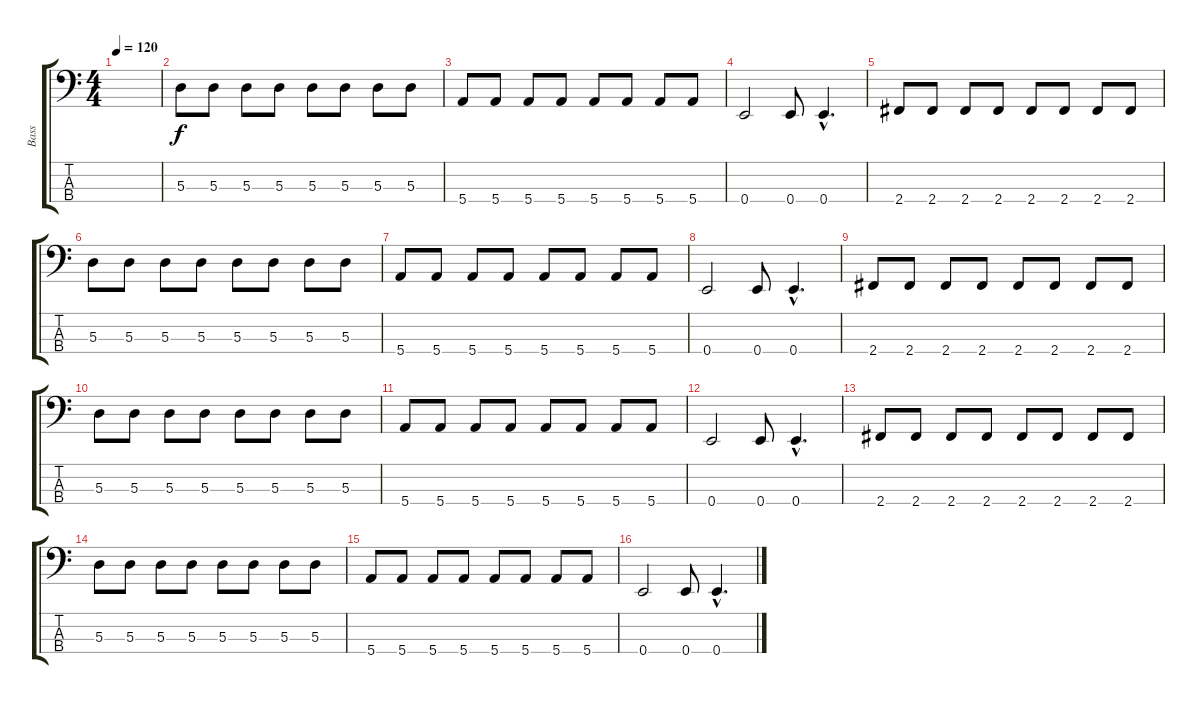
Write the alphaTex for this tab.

\track ("Bass" "Bass") {instrument electricbassfinger}
\staff {score tabs}
\tuning (G2 D2 A1 E1) {hide}
\ts (4 4)
\tempo 120
\clef f4
\ks c
|
5.3.8 5.3.8 5.3.8 5.3.8 5.3.8 5.3.8 5.3.8 5.3.8 |
5.4.8 5.4.8 5.4.8 5.4.8 5.4.8 5.4.8 5.4.8 5.4.8 |
0.4.2 0.4.8 0.4{hac}.4{d} |
2.4.8 2.4.8 2.4.8 2.4.8 2.4.8 2.4.8 2.4.8 2.4.8 |
5.3.8 5.3.8 5.3.8 5.3.8 5.3.8 5.3.8 5.3.8 5.3.8 |
5.4.8 5.4.8 5.4.8 5.4.8 5.4.8 5.4.8 5.4.8 5.4.8 |
0.4.2 0.4.8 0.4{hac}.4{d} |
2.4.8 2.4.8 2.4.8 2.4.8 2.4.8 2.4.8 2.4.8 2.4.8 |
5.3.8 5.3.8 5.3.8 5.3.8 5.3.8 5.3.8 5.3.8 5.3.8 |
5.4.8 5.4.8 5.4.8 5.4.8 5.4.8 5.4.8 5.4.8 5.4.8 |
0.4.2 0.4.8 0.4{hac}.4{d} |
2.4.8 2.4.8 2.4.8 2.4.8 2.4.8 2.4.8 2.4.8 2.4.8 |
5.3.8 5.3.8 5.3.8 5.3.8 5.3.8 5.3.8 5.3.8 5.3.8 |
5.4.8 5.4.8 5.4.8 5.4.8 5.4.8 5.4.8 5.4.8 5.4.8 |
0.4.2 0.4.8 0.4{hac}.4{d}
